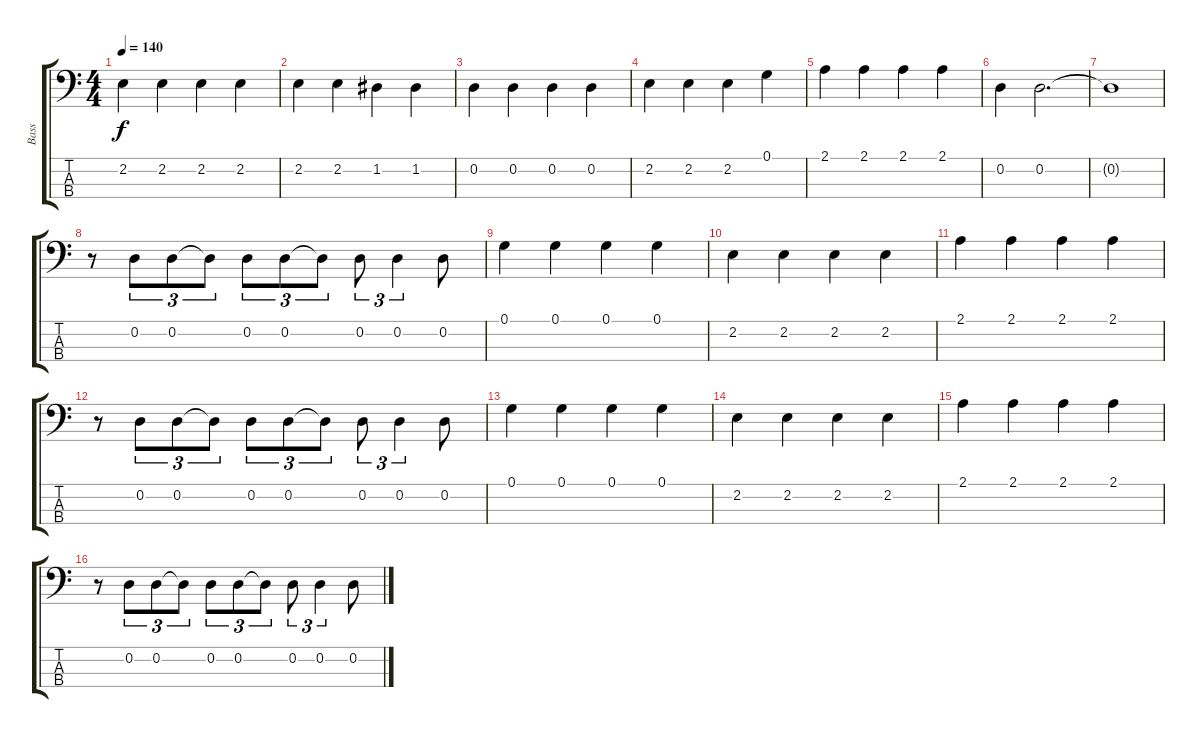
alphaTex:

\track ("Bass" "Bass") {instrument fretlessbass}
\staff {score tabs}
\tuning (G2 D2 A1 E1) {hide}
\ts (4 4)
\tempo 140
\clef f4
\ks c
2.2.4{dy f} 2.2.4 2.2.4 2.2.4 |
2.2.4 2.2.4 1.2.4 1.2.4 |
0.2.4 0.2.4 0.2.4 0.2.4 |
2.2.4 2.2.4 2.2.4 0.1.4 |
2.1.4 2.1.4 2.1.4 2.1.4 |
0.2.4 0.2.2{d} |
0.2{t}.1 |
r.8 0.2.8{tu (3 2)} 0.2.8{tu (3 2)} 0.2{t}.8{tu (3 2)} 0.2.8{tu (3 2)} 0.2.8{tu (3 2)} 0.2{t}.8{tu (3 2)} 0.2.8{tu (3 2)} 0.2.4{tu (3 2)} 0.2.8 |
0.1.4 0.1.4 0.1.4 0.1.4 |
2.2.4 2.2.4 2.2.4 2.2.4 |
2.1.4 2.1.4 2.1.4 2.1.4 |
r.8 0.2.8{tu (3 2)} 0.2.8{tu (3 2)} 0.2{t}.8{tu (3 2)} 0.2.8{tu (3 2)} 0.2.8{tu (3 2)} 0.2{t}.8{tu (3 2)} 0.2.8{tu (3 2)} 0.2.4{tu (3 2)} 0.2.8 |
0.1.4 0.1.4 0.1.4 0.1.4 |
2.2.4 2.2.4 2.2.4 2.2.4 |
2.1.4 2.1.4 2.1.4 2.1.4 |
r.8 0.2.8{tu (3 2)} 0.2.8{tu (3 2)} 0.2{t}.8{tu (3 2)} 0.2.8{tu (3 2)} 0.2.8{tu (3 2)} 0.2{t}.8{tu (3 2)} 0.2.8{tu (3 2)} 0.2.4{tu (3 2)} 0.2.8
